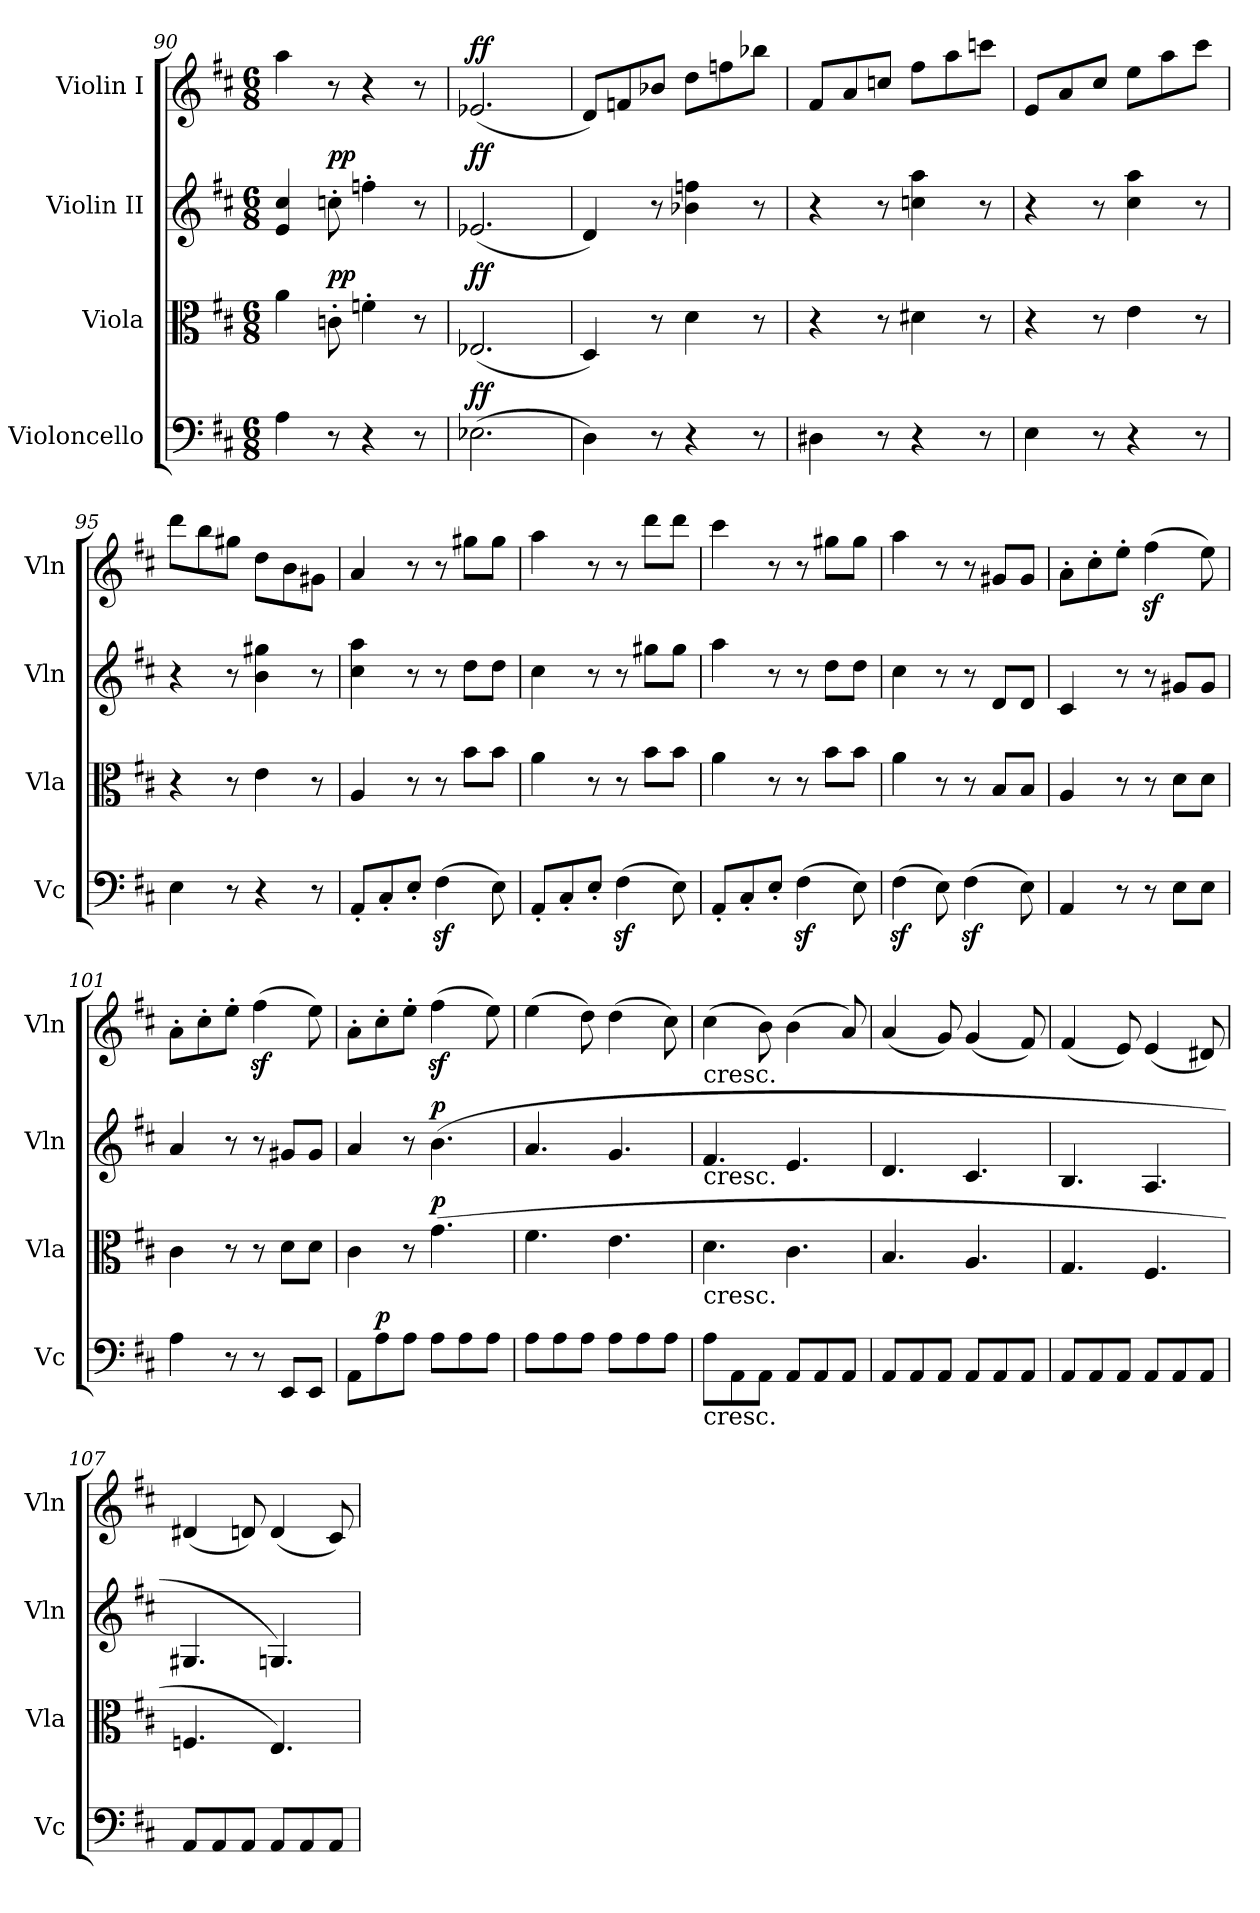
**kern	**dynam	**kern	**dynam	**kern	**dynam	**kern	**dynam
*part4	*part4	*part3	*part3	*part2	*part2	*part1	*part1
*staff4	*staff4	*staff3	*staff3	*staff2	*staff2	*staff1	*staff1
*I"Violoncello	*	*I"Viola	*	*I"Violin II	*	*I"Violin I	*
*I'Vc	*	*I'Vla	*	*I'Vln	*	*I'Vln	*
*clefF4	*	*clefC3	*	*clefG2	*	*clefG2	*
*k[f#c#]	*	*k[f#c#]	*	*k[f#c#]	*	*k[f#c#]	*
*M6/8	*	*M6/8	*	*M6/8	*	*M6/8	*
=90	=90	=90	=90	=90	=90	=90	=90
4A	.	4a	.	4e 4cc#	.	4aa	.
!	!	!	!LO:DY:a	!	!LO:DY:a	!	!
8r	.	8cn'	pp	8ccn'	pp	8r	.
4r	.	4fn'	.	4ffn'	.	4r	.
8r	.	8r	.	8r	.	8r	.
=91	=91	=91	=91	=91	=91	=91	=91
!	!LO:DY:a	!	!LO:DY:a	!	!LO:DY:a	!	!LO:DY:a
(2.E-X	ff	(2.E-X	ff	(2.e-X	ff	(2.e-X	ff
=92	=92	=92	=92	=92	=92	=92	=92
4D)	.	4D)	.	4d)	.	8dL)	.
.	.	.	.	.	.	8fn	.
8r	.	8r	.	8r	.	8b-XJ	.
4r	.	4d	.	4b-X 4ffn	.	8ddL	.
.	.	.	.	.	.	8ffn	.
8r	.	8r	.	8r	.	8bb-XJ	.
=93	=93	=93	=93	=93	=93	=93	=93
4D#X	.	4r	.	4r	.	8f#L	.
.	.	.	.	.	.	8a	.
8r	.	8r	.	8r	.	8ccnJ	.
4r	.	4d#X	.	4ccn 4aa	.	8ff#L	.
.	.	.	.	.	.	8aa	.
8r	.	8r	.	8r	.	8cccnJ	.
=94	=94	=94	=94	=94	=94	=94	=94
4E	.	4r	.	4r	.	8eL	.
.	.	.	.	.	.	8a	.
8r	.	8r	.	8r	.	8cc#J	.
4r	.	4e	.	4cc# 4aa	.	8eeL	.
.	.	.	.	.	.	8aa	.
8r	.	8r	.	8r	.	8ccc#J	.
=95	=95	=95	=95	=95	=95	=95	=95
4E	.	4r	.	4r	.	8dddL	.
.	.	.	.	.	.	8bb	.
8r	.	8r	.	8r	.	8gg#XJ	.
4r	.	4e	.	4b 4gg#X	.	8ddL	.
.	.	.	.	.	.	8b	.
8r	.	8r	.	8r	.	8g#XJ	.
=96	=96	=96	=96	=96	=96	=96	=96
8AA'L	.	4A	.	4cc# 4aa	.	4a	.
8C#'	.	.	.	.	.	.	.
8E'J	.	8r	.	8r	.	8r	.
(4F#z>	.	8r	.	8r	.	8r	.
.	.	8bL	.	8ddL	.	8gg#XL	.
8E)	.	8bJ	.	8ddJ	.	8gg#J	.
=97	=97	=97	=97	=97	=97	=97	=97
8AA'L	.	4a	.	4cc#	.	4aa	.
8C#'	.	.	.	.	.	.	.
8E'J	.	8r	.	8r	.	8r	.
(4F#z>	.	8r	.	8r	.	8r	.
.	.	8bL	.	8gg#XL	.	8dddL	.
8E)	.	8bJ	.	8gg#J	.	8dddJ	.
=98	=98	=98	=98	=98	=98	=98	=98
8AA'L	.	4a	.	4aa	.	4ccc#	.
8C#'	.	.	.	.	.	.	.
8E'J	.	8r	.	8r	.	8r	.
(4F#z>	.	8r	.	8r	.	8r	.
.	.	8bL	.	8ddL	.	8gg#XL	.
8E)	.	8bJ	.	8ddJ	.	8gg#J	.
=99	=99	=99	=99	=99	=99	=99	=99
(4F#z>	.	4a	.	4cc#	.	4aa	.
8E)	.	8r	.	8r	.	8r	.
(4F#z>	.	8r	.	8r	.	8r	.
.	.	8BL	.	8dL	.	8g#XL	.
8E)	.	8BJ	.	8dJ	.	8g#J	.
=100	=100	=100	=100	=100	=100	=100	=100
4AA	.	4A	.	4c#	.	8a'L	.
.	.	.	.	.	.	8cc#'	.
8r	.	8r	.	8r	.	8ee'J	.
8r	.	8r	.	8r	.	(4ff#z>	.
8EL	.	8dL	.	8g#XL	.	.	.
8EJ	.	8dJ	.	8g#J	.	8ee)	.
=101	=101	=101	=101	=101	=101	=101	=101
4A	.	4c#	.	4a	.	8a'L	.
.	.	.	.	.	.	8cc#'	.
8r	.	8r	.	8r	.	8ee'J	.
8r	.	8r	.	8r	.	(4ff#z>	.
8EEL	.	8dL	.	8g#XL	.	.	.
8EEJ	.	8dJ	.	8g#J	.	8ee)	.
=102	=102	=102	=102	=102	=102	=102	=102
8AAL	.	4c#	.	4a	.	8a'L	.
!	!LO:DY:a	!	!	!	!	!	!
8A	p	.	.	.	.	8cc#'	.
8AJ	.	8r	.	8r	.	8ee'J	.
!	!	!	!LO:DY:a	!	!LO:DY:a	!	!
8AL	.	(4.g	p	(4.b	p	(4ff#z>	.
8A	.	.	.	.	.	.	.
8AJ	.	.	.	.	.	8ee)	.
=103	=103	=103	=103	=103	=103	=103	=103
8AL	.	4.f#	.	4.a	.	(4ee	.
8A	.	.	.	.	.	.	.
8AJ	.	.	.	.	.	8dd)	.
8AL	.	4.e	.	4.g	.	(4dd	.
8A	.	.	.	.	.	.	.
8AJ	.	.	.	.	.	8cc#)	.
=104	=104	=104	=104	=104	=104	=104	=104
!	!	!	!	!	!	!LO:TX:b:t=cresc.	!
!	!	!	!	!LO:TX:b:t=cresc.	!	!	!
!	!	!LO:TX:b:t=cresc.	!	!	!	!	!
!LO:TX:b:t=cresc.	!	!	!	!	!	!	!
8AL	.	4.d	.	4.f#	.	(4cc#	.
8AA	.	.	.	.	.	.	.
8AAJ	.	.	.	.	.	8b)	.
8AAL	.	4.c#	.	4.e	.	(4b	.
8AA	.	.	.	.	.	.	.
8AAJ	.	.	.	.	.	8a)	.
=105	=105	=105	=105	=105	=105	=105	=105
8AAL	.	4.B	.	4.d	.	(4a	.
8AA	.	.	.	.	.	.	.
8AAJ	.	.	.	.	.	8g)	.
8AAL	.	4.A	.	4.c#	.	(4g	.
8AA	.	.	.	.	.	.	.
8AAJ	.	.	.	.	.	8f#)	.
=106	=106	=106	=106	=106	=106	=106	=106
8AAL	.	4.G	.	4.B	.	(4f#	.
8AA	.	.	.	.	.	.	.
8AAJ	.	.	.	.	.	8e)	.
8AAL	.	4.F#	.	4.A	.	(4e	.
8AA	.	.	.	.	.	.	.
8AAJ	.	.	.	.	.	8d#X)	.
=107	=107	=107	=107	=107	=107	=107	=107
8AAL	.	4.Fn	.	4.G#X	.	(4d#X	.
8AA	.	.	.	.	.	.	.
8AAJ	.	.	.	.	.	8dn)	.
8AAL	.	4.E)	.	4.Gn)	.	(4d	.
8AA	.	.	.	.	.	.	.
8AAJ	.	.	.	.	.	8c#)	.
=	=	=	=	=	=	=	=
*-	*-	*-	*-	*-	*-	*-	*-
